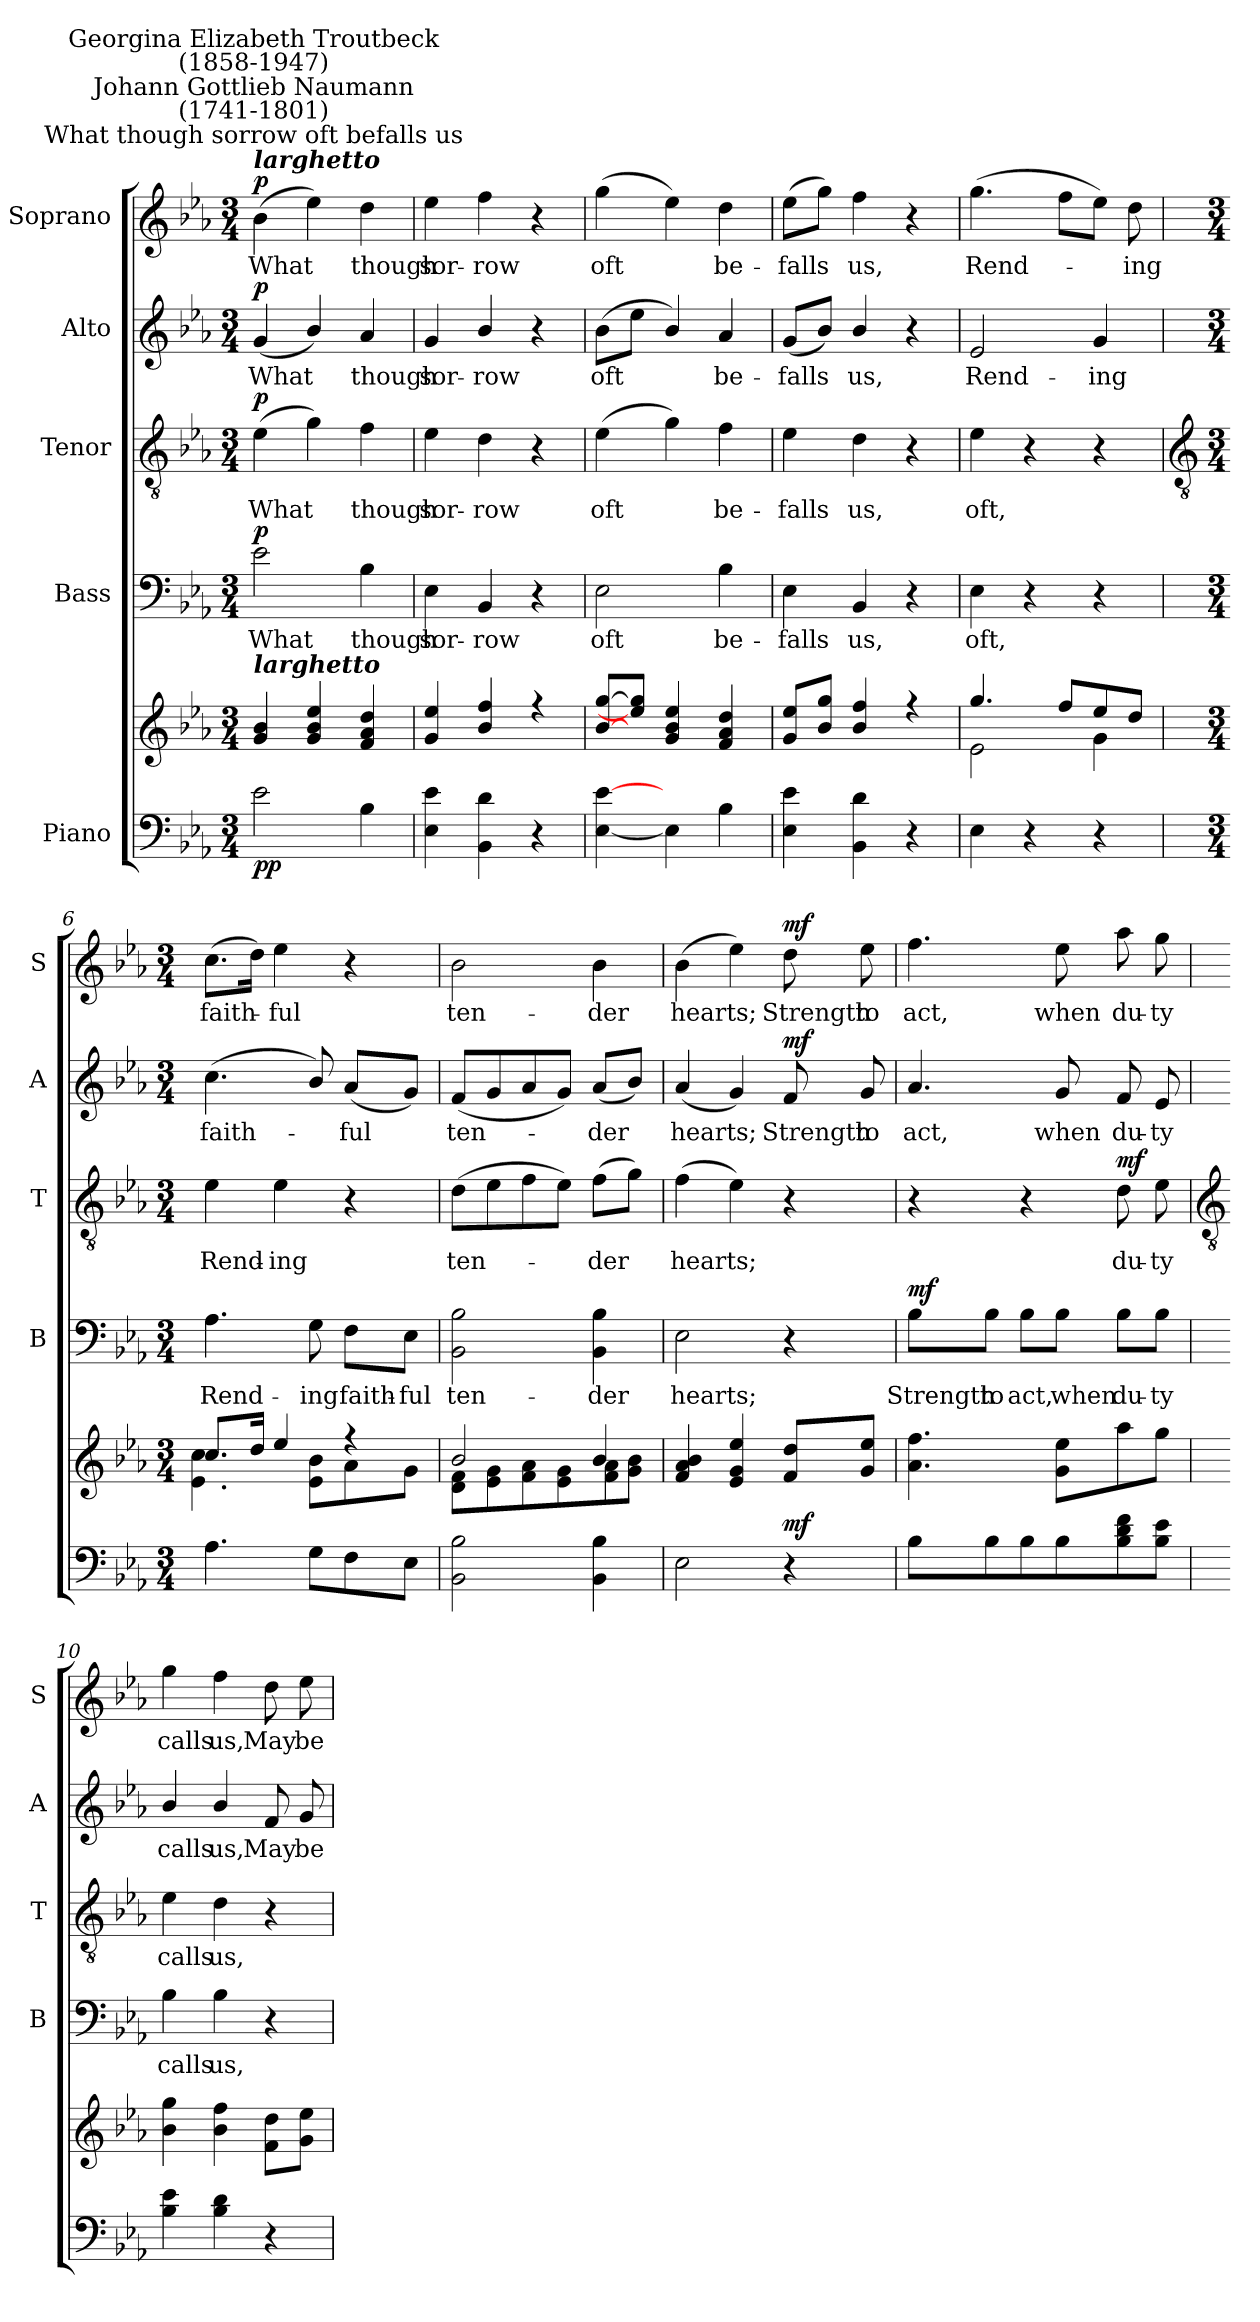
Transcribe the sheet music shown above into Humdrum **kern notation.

**kern	**kern	**dynam	**kern	**text	**dynam	**kern	**text	**dynam	**kern	**text	**dynam	**kern	**text	**dynam
*part5	*part5	*part5	*part4	*part4	*part4	*part3	*part3	*part3	*part2	*part2	*part2	*part1	*part1	*part1
*staff6	*staff5	*staff5/6	*staff4	*staff4	*staff4	*staff3	*staff3	*staff3	*staff2	*staff2	*staff2	*staff1	*staff1	*staff1
*I"Piano	*	*	*I"Bass	*	*	*I"Tenor	*	*	*I"Alto	*	*	*I"Soprano	*	*
*	*	*	*I'B	*	*	*I'T	*	*	*I'A	*	*	*I'S	*	*
*clefF4	*clefG2	*	*clefF4	*	*	*clefGv2	*	*	*clefG2	*	*	*clefG2	*	*
*k[b-e-a-]	*k[b-e-a-]	*	*k[b-e-a-]	*	*	*k[b-e-a-]	*	*	*k[b-e-a-]	*	*	*k[b-e-a-]	*	*
*E-:	*E-:	*	*E-:	*	*	*E-:	*	*	*E-:	*	*	*E-:	*	*
*M3/4	*M3/4	*	*M3/4	*	*	*M3/4	*	*	*M3/4	*	*	*M3/4	*	*
*MM69	*MM69	*	*MM69	*	*	*MM69	*	*	*MM69	*	*	*MM69	*	*
=1	=1	=1	=1	=1	=1	=1	=1	=1	=1	=1	=1	=1	=1	=1
*	*^	*	*	*	*	*	*	*	*	*	*	*	*	*
!	!	!	!	!	!	!	!	!	!	!	!	!	!LO:TX:a:Bi:t=larghetto	!	!
!	!	!	!	!	!	!	!	!	!	!	!	!	!LO:TX:a:cj:t=What though sorrow oft befalls us	!	!
!	!	!	!	!	!	!	!	!	!	!	!	!	!LO:TX:a:cj:t=Johann Gottlieb Naumann\n(1741-1801)	!	!
!	!	!	!	!	!	!	!	!	!	!	!	!	!LO:TX:a:cj:t=Georgina Elizabeth Troutbeck\n(1858-1947)	!	!
!	!LO:TX:a:Bi:t=larghetto	!	!	!	!	!	!	!	!	!	!	!	!	!	!
!	!	!LO:N:vis=1	!LO:DY:b=2	!	!LO:LY:b	!	!	!LO:LY:b	!	!	!LO:LY:b	!	!	!LO:LY:b	!
!	!	!	!LO:DY:n=1:b	!	!	!LO:DY:b	!	!	!LO:DY:b	!	!	!LO:DY:b	!	!	!LO:DY:b
2e-\	4g 4b-	2.ryy	p p	2e-	What	p	(>4e-	What	p	(<4g	What	p	(>4b-	What	p
.	4g 4b- 4ee-	.	.	.	.	.	4g)	.	.	4b-/)	.	.	4ee-)	.	.
!	!	!	!	!	!LO:LY:b	!	!	!LO:LY:b	!	!	!LO:LY:b	!	!	!LO:LY:b	!
4B-	4f 4a- 4dd	.	.	4B-	though	.	4f	though	.	4a-	though	.	4dd	though	.
=2	=2	=2	=2	=2	=2	=2	=2	=2	=2	=2	=2	=2	=2	=2	=2
!	!	!LO:N:vis=1	!	!	!LO:LY:b	!	!	!LO:LY:b	!	!	!LO:LY:b	!	!	!LO:LY:b	!
4E- 4e-	4g 4ee-	2.ryy	.	4E-	sor-	.	4e-	sor-	.	4g	sor-	.	4ee-	sor-	.
!	!	!	!	!	!LO:LY:b	!	!	!LO:LY:b	!	!	!LO:LY:b	!	!	!LO:LY:b	!
4BB- 4d	4b- 4ff	.	.	4BB-	-row	.	4d	-row	.	4b-/	-row	.	4ff	-row	.
4r	4r	.	.	4r	.	.	4r	.	.	4r	.	.	4r	.	.
=3	=3	=3	=3	=3	=3	=3	=3	=3	=3	=3	=3	=3	=3	=3	=3
!	!	!LO:N:vis=1	!	!	!LO:LY:b	!	!	!LO:LY:b	!	!	!LO:LY:b	!	!	!LO:LY:b	!
[4E- [4e-	[8b- [8ggL	2.ryy	.	2E-	oft	.	(>4e-	oft	.	(>8b-L	oft	.	(>4gg	oft	.
.	8ee-] 8gg]J	.	.	.	.	.	.	.	.	8ee-J	.	.	.	.	.
4E-]	4g 4b- 4ee-	.	.	.	.	.	4g)	.	.	4b-/)	.	.	4ee-)	.	.
!	!	!	!	!	!LO:LY:b	!	!	!LO:LY:b	!	!	!LO:LY:b	!	!	!LO:LY:b	!
4B-	4f 4a- 4dd	.	.	4B-	be-	.	4f	be-	.	4a-	be-	.	4dd	be-	.
=4	=4	=4	=4	=4	=4	=4	=4	=4	=4	=4	=4	=4	=4	=4	=4
!	!	!LO:N:vis=1	!	!	!LO:LY:b	!	!	!LO:LY:b	!	!	!LO:LY:b	!	!	!LO:LY:b	!
4E- 4e-	8g 8ee-L	2.ryy	.	4E-	-falls	.	4e-	-falls	.	(<8gL	-falls	.	(>8ee-L	-falls	.
.	8b- 8ggJ	.	.	.	.	.	.	.	.	8b-J)	.	.	8ggJ)	.	.
!	!	!	!	!	!LO:LY:b	!	!	!LO:LY:b	!	!	!LO:LY:b	!	!	!LO:LY:b	!
4BB- 4d	4b- 4ff	.	.	4BB-	us,	.	4d	us,	.	4b-/	us,	.	4ff	us,	.
4r	4r	.	.	4r	.	.	4r	.	.	4r	.	.	4r	.	.
=5	=5	=5	=5	=5	=5	=5	=5	=5	=5	=5	=5	=5	=5	=5	=5
!	!	!	!	!	!LO:LY:b	!	!	!LO:LY:b	!	!	!LO:LY:b	!	!	!LO:LY:b	!
4E-	4.gg/	2e-\	.	4E-	oft,	.	4e-	oft,	.	2e-	Rend-	.	(>4.gg	Rend-	.
4r	.	.	.	4r	.	.	4r	.	.	.	.	.	.	.	.
.	8ff/L	.	.	.	.	.	.	.	.	.	.	.	8ffL	.	.
!	!	!	!	!	!	!	!	!	!	!	!LO:LY:b	!	!	!	!
4r	8ee-/	4g\	.	4r	.	.	4r	.	.	4g	-ing	.	8ee-J)	.	.
!	!	!	!	!	!	!	!	!	!	!	!	!	!	!LO:LY:b	!
.	8dd/J	.	.	.	.	.	.	.	.	.	.	.	8dd	ing	.
!!LO:LB:g=z
=6	=6	=6	=6	=6	=6	=6	=6	=6	=6	=6	=6	=6	=6	=6	=6
*	*	*	*	*	*	*	*clefGv2	*	*	*	*	*	*	*	*
*M3/4	*M3/4	*	*	*M3/4	*	*	*M3/4	*	*	*M3/4	*	*	*M3/4	*	*
!	!	!	!	!	!LO:LY:b	!	!	!LO:LY:b	!	!	!LO:LY:b	!	!	!LO:LY:b	!
4.A-	8.cc/L	4.e-\ 4.cc\	.	4.A-	Rend-	.	4e-	Rend-	.	(<4.cc	faith-	.	(>8.ccL	faith-	.
.	16dd/J	.	.	.	.	.	.	.	.	.	.	.	16ddJ)	.	.
!	!	!	!	!	!	!	!	!LO:LY:b	!	!	!	!	!	!LO:LY:b	!
.	4ee-/	.	.	.	.	.	4e-	-ing	.	.	.	.	4ee-	ful	.
!	!	!	!	!	!LO:LY:b	!	!	!	!	!	!	!	!	!	!
8GL	.	8e-/ 8b-/L	.	8G	-ing	.	.	.	.	8b-/)	.	.	.	.	.
!	!	!	!	!	!LO:LY:b	!	!	!	!	!	!LO:LY:b	!	!	!	!
8F	4r	8a-\	.	8F\L	faith-	.	4r	.	.	(<8a-L	ful	.	4r	.	.
!	!	!	!	!	!LO:LY:b	!	!	!	!	!	!	!	!	!	!
8E-J	.	8g\J	.	8E-\J	-ful	.	.	.	.	8gJ)	.	.	.	.	.
=7	=7	=7	=7	=7	=7	=7	=7	=7	=7	=7	=7	=7	=7	=7	=7
!	!	!	!	!	!LO:LY:b	!	!	!LO:LY:b	!	!	!LO:LY:b	!	!	!LO:LY:b	!
2BB- 2B-	2b-/	8d\ 8f\L	.	2BB- 2B-	ten-	.	(>8dL	ten-	.	(<8fL	ten-	.	2b-	ten-	.
.	.	8e-\ 8g\	.	.	.	.	8e-	.	.	8g	.	.	.	.	.
.	.	8f\ 8a-\	.	.	.	.	8f	.	.	8a-	.	.	.	.	.
.	.	8e-\ 8g\	.	.	.	.	8e-J)	.	.	8gJ)	.	.	.	.	.
!	!	!	!	!	!LO:LY:b	!	!	!LO:LY:b	!	!	!LO:LY:b	!	!	!LO:LY:b	!
4BB- 4B-	4b-/	8f\ 8a-\	.	4BB- 4B-	-der	.	(>8fL	der	.	(<8a-L	der	.	4b-	-der	.
.	.	8g\ 8b-\J	.	.	.	.	8gJ)	.	.	8b-J)	.	.	.	.	.
=8	=8	=8	=8	=8	=8	=8	=8	=8	=8	=8	=8	=8	=8	=8	=8
!	!	!	!	!	!LO:LY:b	!	!	!LO:LY:b	!	!	!LO:LY:b	!	!	!LO:LY:b	!
2E-	4f 4a- 4b-	2.ryy	.	2E-	hearts;	.	(>4f	hearts;	.	(<4a-	hearts;	.	(>4b-	hearts;	.
.	4e- 4g 4ee-	.	.	.	.	.	4e-)	.	.	4g)	.	.	4ee-)	.	.
!	!	!	!LO:DY:b	!	!	!	!	!	!	!	!LO:LY:b	!LO:DY:b	!	!LO:LY:b	!LO:DY:b
4r	8f 8ddL	.	mf	4r	.	.	4r	.	.	8f	Strength	mf	8dd	Strength	mf
!	!	!	!	!	!	!	!	!	!	!	!LO:LY:b	!	!	!LO:LY:b	!
.	8g 8ee-J	.	.	.	.	.	.	.	.	8g	to	.	8ee-	to	.
*	*v	*v	*	*	*	*	*	*	*	*	*	*	*	*	*
=9	=9	=9	=9	=9	=9	=9	=9	=9	=9	=9	=9	=9	=9	=9
!	!	!	!	!LO:LY:b	!LO:DY:b	!	!	!	!	!LO:LY:b	!	!	!LO:LY:b	!
8B-L	4.a- 4.ff	.	8B-\L	Strength	mf	4r	.	.	4.a-	act,	.	4.ff	act,	.
!	!	!	!	!LO:LY:b	!	!	!	!	!	!	!	!	!	!
8B-	.	.	8B-\J	to	.	.	.	.	.	.	.	.	.	.
!	!	!	!	!LO:LY:b	!	!	!	!	!	!	!	!	!	!
8B-	.	.	8B-\L	act,	.	4r	.	.	.	.	.	.	.	.
!	!	!	!	!LO:LY:b	!	!	!	!	!	!LO:LY:b	!	!	!LO:LY:b	!
8B-	8g 8ee-L	.	8B-\J	when	.	.	.	.	8g	when	.	8ee-	when	.
!	!	!	!	!LO:LY:b	!	!	!LO:LY:b	!LO:DY:b	!	!LO:LY:b	!	!	!LO:LY:b	!
8B- 8d 8f	8aa-	.	8B-\L	du-	.	8d	du-	mf	8f	du-	.	8aa-	du-	.
!	!	!	!	!LO:LY:b	!	!	!LO:LY:b	!	!	!LO:LY:b	!	!	!LO:LY:b	!
8B- 8e-J	8ggJ	.	8B-\J	-ty	.	8e-	-ty	.	8e-	-ty	.	8gg	-ty	.
!!LO:LB:g=z
=10	=10	=10	=10	=10	=10	=10	=10	=10	=10	=10	=10	=10	=10	=10
*	*	*	*	*	*	*clefGv2	*	*	*	*	*	*	*	*
!	!	!	!	!LO:LY:b	!	!	!LO:LY:b	!	!	!LO:LY:b	!	!	!LO:LY:b	!
4B- 4e-	4b- 4gg	.	4B-	calls	.	4e-	calls	.	4b-/	calls	.	4gg	calls	.
!	!	!	!	!LO:LY:b	!	!	!LO:LY:b	!	!	!LO:LY:b	!	!	!LO:LY:b	!
4B- 4d	4b- 4ff	.	4B-	us,	.	4d	us,	.	4b-/	us,	.	4ff	us,	.
!	!	!	!	!	!	!	!	!	!	!LO:LY:b	!	!	!LO:LY:b	!
4r	8f 8ddL	.	4r	.	.	4r	.	.	8f	May	.	8dd	May	.
!	!	!	!	!	!	!	!	!	!	!LO:LY:b	!	!	!LO:LY:b	!
.	8g 8ee-J	.	.	.	.	.	.	.	8g	be	.	8ee-	be	.
=	=	=	=	=	=	=	=	=	=	=	=	=	=	=
*-	*-	*-	*-	*-	*-	*-	*-	*-	*-	*-	*-	*-	*-	*-
